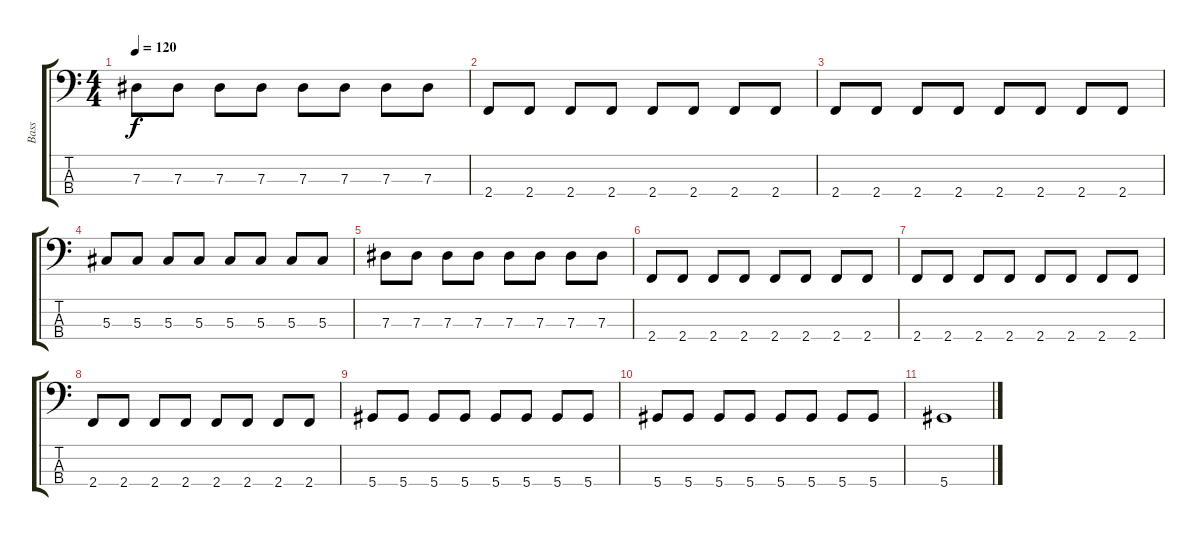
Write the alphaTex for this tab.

\track ("Bass" "Bass") {instrument electricbassfinger}
\staff {score tabs}
\tuning (Gb2 Db2 Ab1 Eb1) {hide}
\ts (4 4)
\tempo 120
\clef f4
\ks c
7.3.8{dy f} 7.3.8 7.3.8 7.3.8 7.3.8 7.3.8 7.3.8 7.3.8 |
2.4.8 2.4.8 2.4.8 2.4.8 2.4.8 2.4.8 2.4.8 2.4.8 |
2.4.8 2.4.8 2.4.8 2.4.8 2.4.8 2.4.8 2.4.8 2.4.8 |
5.3.8 5.3.8 5.3.8 5.3.8 5.3.8 5.3.8 5.3.8 5.3.8 |
7.3.8 7.3.8 7.3.8 7.3.8 7.3.8 7.3.8 7.3.8 7.3.8 |
2.4.8 2.4.8 2.4.8 2.4.8 2.4.8 2.4.8 2.4.8 2.4.8 |
2.4.8 2.4.8 2.4.8 2.4.8 2.4.8 2.4.8 2.4.8 2.4.8 |
2.4.8 2.4.8 2.4.8 2.4.8 2.4.8 2.4.8 2.4.8 2.4.8 |
5.4.8 5.4.8 5.4.8 5.4.8 5.4.8 5.4.8 5.4.8 5.4.8 |
5.4.8 5.4.8 5.4.8 5.4.8 5.4.8 5.4.8 5.4.8 5.4.8 |
5.4.1
